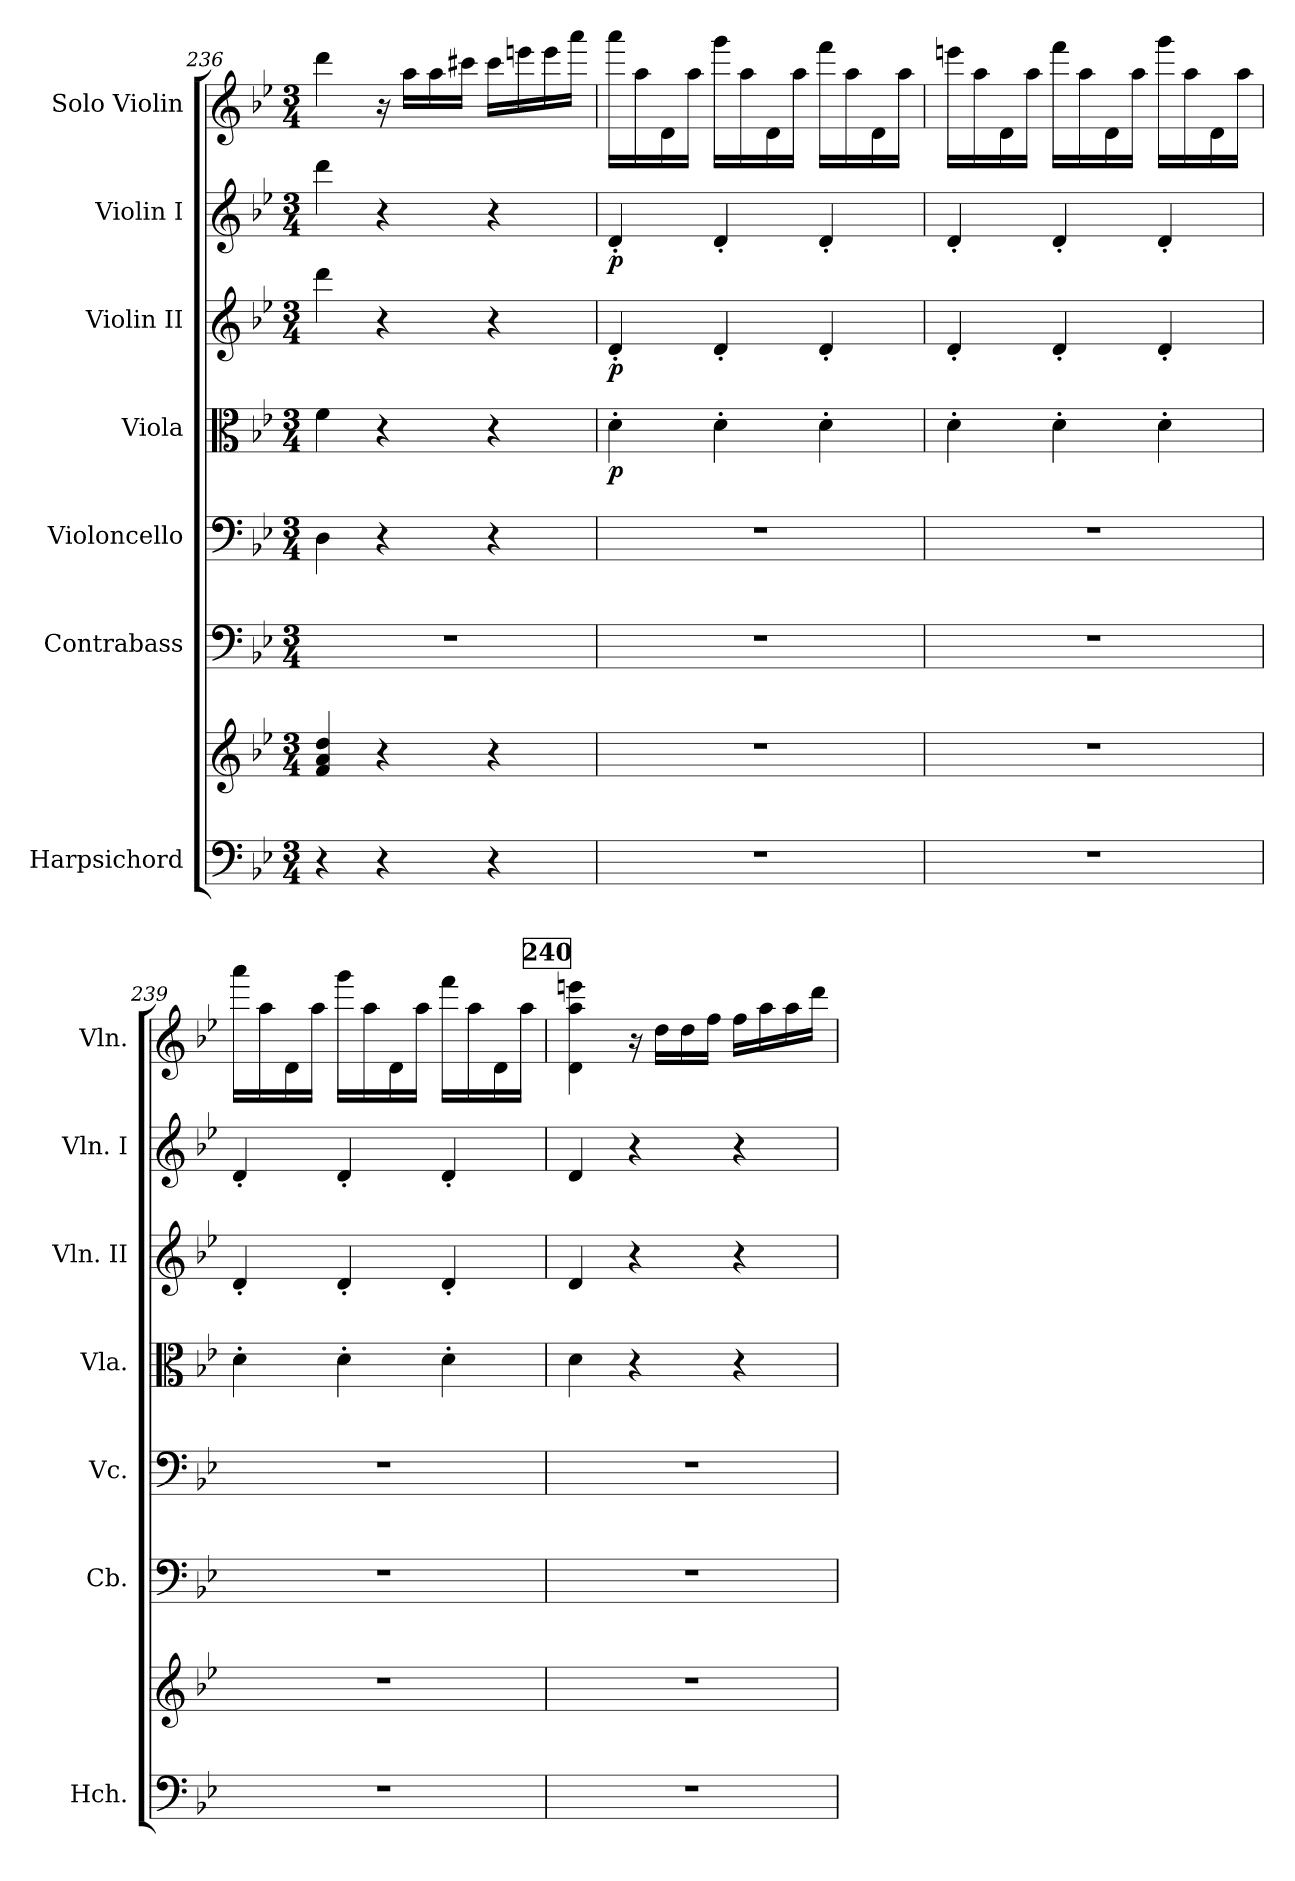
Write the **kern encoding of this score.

**kern	**kern	**kern	**kern	**kern	**dynam	**kern	**dynam	**kern	**dynam	**kern
*part7	*part7	*part6	*part5	*part4	*part4	*part3	*part3	*part2	*part2	*part1
*staff8	*staff7	*staff6	*staff5	*staff4	*staff4	*staff3	*staff3	*staff2	*staff2	*staff1
*I"Harpsichord	*	*I"Contrabass	*I"Violoncello	*I"Viola	*	*I"Violin II	*	*I"Violin I	*	*I"Solo Violin
*I'Hch.	*	*I'Cb.	*I'Vc.	*I'Vla.	*	*I'Vln. II	*	*I'Vln. I	*	*I'Vln.
*clefF4	*clefG2	*clefF4	*clefF4	*clefC3	*	*clefG2	*	*clefG2	*	*clefG2
*	*	*ITrd7c12	*	*	*	*	*	*	*	*
*k[b-e-]	*k[b-e-]	*k[b-e-]	*k[b-e-]	*k[b-e-]	*	*k[b-e-]	*	*k[b-e-]	*	*k[b-e-]
*M3/4	*M3/4	*M3/4	*M3/4	*M3/4	*	*M3/4	*	*M3/4	*	*M3/4
=236	=236	=236	=236	=236	=236	=236	=236	=236	=236	=236
4r	4f/ 4a/ 4dd/	2.r	4D\	4f\	.	4ddd\	.	4ddd\	.	4ddd\
4r	4r	.	4r	4r	.	4r	.	4r	.	16r
.	.	.	.	.	.	.	.	.	.	16aa\LL
.	.	.	.	.	.	.	.	.	.	16aa\
.	.	.	.	.	.	.	.	.	.	16ccc#X\JJ
4r	4r	.	4r	4r	.	4r	.	4r	.	16ccc#\LL
.	.	.	.	.	.	.	.	.	.	16eeen\
.	.	.	.	.	.	.	.	.	.	16eee\
.	.	.	.	.	.	.	.	.	.	16aaa\JJ
!!LO:PB:g=z
=237	=237	=237	=237	=237	=237	=237	=237	=237	=237	=237
!	!	!	!	!	!LO:DY:b	!	!LO:DY:b	!	!LO:DY:b	!
2.r	2.r	2.r	2.r	4d'\	p	4d'/	p	4d'/	p	16aaa\LL
.	.	.	.	.	.	.	.	.	.	16aa\
.	.	.	.	.	.	.	.	.	.	16d\
.	.	.	.	.	.	.	.	.	.	16aa\JJ
.	.	.	.	4d'\	.	4d'/	.	4d'/	.	16ggg\LL
.	.	.	.	.	.	.	.	.	.	16aa\
.	.	.	.	.	.	.	.	.	.	16d\
.	.	.	.	.	.	.	.	.	.	16aa\JJ
.	.	.	.	4d'\	.	4d'/	.	4d'/	.	16fff\LL
.	.	.	.	.	.	.	.	.	.	16aa\
.	.	.	.	.	.	.	.	.	.	16d\
.	.	.	.	.	.	.	.	.	.	16aa\JJ
=238	=238	=238	=238	=238	=238	=238	=238	=238	=238	=238
2.r	2.r	2.r	2.r	4d'\	.	4d'/	.	4d'/	.	16eeen\LL
.	.	.	.	.	.	.	.	.	.	16aa\
.	.	.	.	.	.	.	.	.	.	16d\
.	.	.	.	.	.	.	.	.	.	16aa\JJ
.	.	.	.	4d'\	.	4d'/	.	4d'/	.	16fff\LL
.	.	.	.	.	.	.	.	.	.	16aa\
.	.	.	.	.	.	.	.	.	.	16d\
.	.	.	.	.	.	.	.	.	.	16aa\JJ
.	.	.	.	4d'\	.	4d'/	.	4d'/	.	16ggg\LL
.	.	.	.	.	.	.	.	.	.	16aa\
.	.	.	.	.	.	.	.	.	.	16d\
.	.	.	.	.	.	.	.	.	.	16aa\JJ
=239	=239	=239	=239	=239	=239	=239	=239	=239	=239	=239
2.r	2.r	2.r	2.r	4d'\	.	4d'/	.	4d'/	.	16aaa\LL
.	.	.	.	.	.	.	.	.	.	16aa\
.	.	.	.	.	.	.	.	.	.	16d\
.	.	.	.	.	.	.	.	.	.	16aa\JJ
.	.	.	.	4d'\	.	4d'/	.	4d'/	.	16ggg\LL
.	.	.	.	.	.	.	.	.	.	16aa\
.	.	.	.	.	.	.	.	.	.	16d\
.	.	.	.	.	.	.	.	.	.	16aa\JJ
.	.	.	.	4d'\	.	4d'/	.	4d'/	.	16fff\LL
.	.	.	.	.	.	.	.	.	.	16aa\
.	.	.	.	.	.	.	.	.	.	16d\
.	.	.	.	.	.	.	.	.	.	16aa\JJ
!!LO:PB:g=z
!!LO:REH:place=s1:a:B:fs=14:t=240
=240	=240	=240	=240	=240	=240	=240	=240	=240	=240	=240
2.r	2.r	2.r	2.r	4d\	.	4d/	.	4d/	.	4d\ 4aa\ 4eeen\
.	.	.	.	4r	.	4r	.	4r	.	16r
.	.	.	.	.	.	.	.	.	.	16dd\LL
.	.	.	.	.	.	.	.	.	.	16dd\
.	.	.	.	.	.	.	.	.	.	16ff\JJ
.	.	.	.	4r	.	4r	.	4r	.	16ff\LL
.	.	.	.	.	.	.	.	.	.	16aa\
.	.	.	.	.	.	.	.	.	.	16aa\
.	.	.	.	.	.	.	.	.	.	16ddd\JJ
=	=	=	=	=	=	=	=	=	=	=
*-	*-	*-	*-	*-	*-	*-	*-	*-	*-	*-
